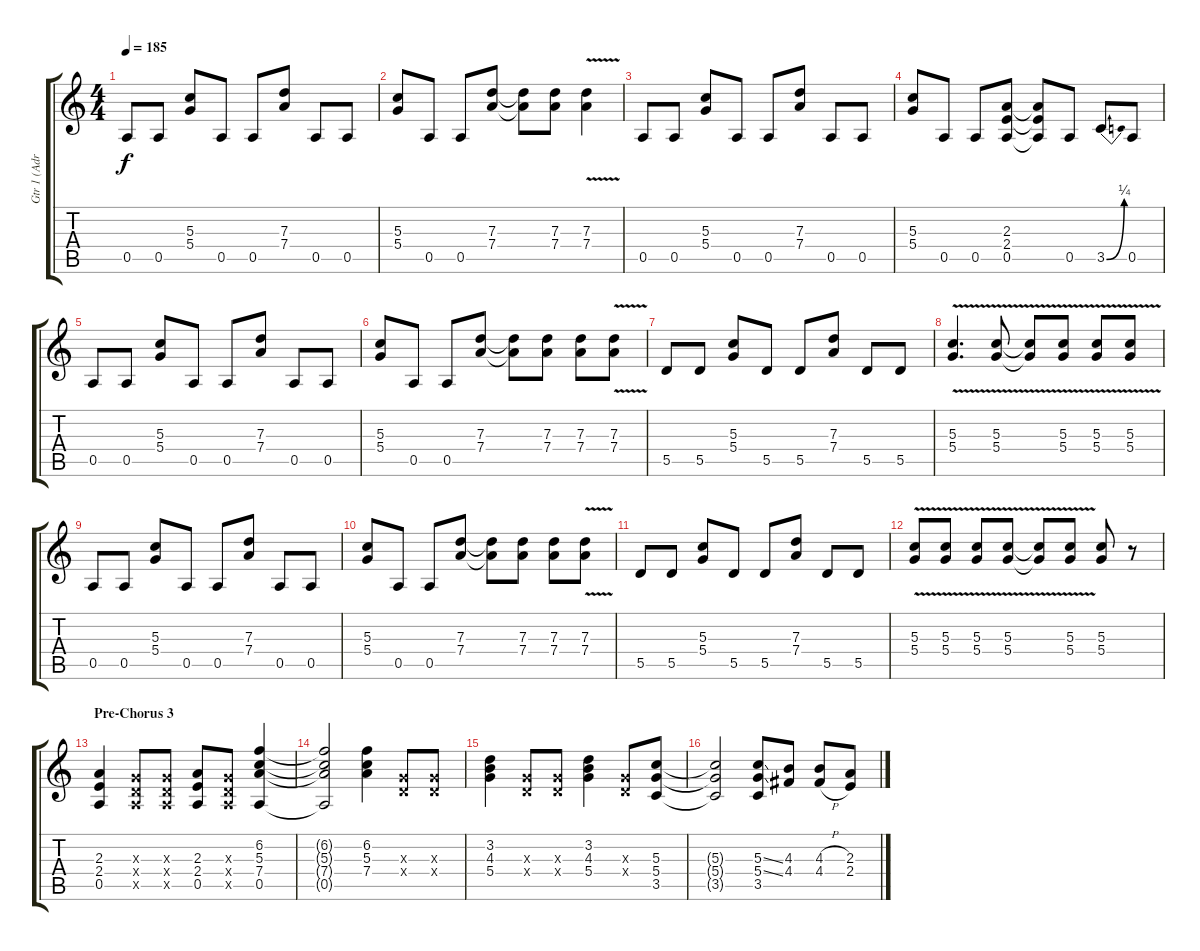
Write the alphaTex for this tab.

\track ("Gtr 1 (Adrian Smith" "Gtr 1 (Adr") {instrument distortionguitar}
\staff {score tabs}
\tuning (E4 B3 G3 D3 A2 E2) {hide}
\ts (4 4)
\tempo 185
\clef g2
\ks c
0.5.8{dy f} 0.5.8 (5.3 5.4).8 0.5.8 0.5.8 (7.3 7.4).8 0.5.8 0.5.8 |
(5.3 5.4).8 0.5.8 0.5.8 (7.3 7.4).8 (7.3{t} 7.4{t}).8 (7.3 7.4).8 (7.3{v} 7.4{v}).4 |
0.5.8 0.5.8 (5.3 5.4).8 0.5.8 0.5.8 (7.3 7.4).8 0.5.8 0.5.8 |
(5.3 5.4).8 0.5.8 0.5.8 (2.3 2.4 0.5).8 (2.3{t} 2.4{t} 0.5{t}).8 0.5.8 3.5{be (bend 0 0 60 1)}.8 0.5.8 |
0.5.8 0.5.8 (5.3 5.4).8 0.5.8 0.5.8 (7.3 7.4).8 0.5.8 0.5.8 |
(5.3 5.4).8 0.5.8 0.5.8 (7.3 7.4).8 (7.3{t} 7.4{t}).8 (7.3 7.4).8 (7.3 7.4).8 (7.3{v} 7.4{v}).8 |
5.5.8 5.5.8 (5.3 5.4).8 5.5.8 5.5.8 (7.3 7.4).8 5.5.8 5.5.8 |
(5.3{v} 5.4{v}).4{d} (5.3{v} 5.4{v}).8 (5.3{t} 5.4{t}).8 (5.3{v} 5.4{v}).8 (5.3{v} 5.4{v}).8 (5.3{v} 5.4{v}).8 |
0.5.8 0.5.8 (5.3 5.4).8 0.5.8 0.5.8 (7.3 7.4).8 0.5.8 0.5.8 |
(5.3 5.4).8 0.5.8 0.5.8 (7.3 7.4).8 (7.3{t} 7.4{t}).8 (7.3 7.4).8 (7.3 7.4).8 (7.3{v} 7.4{v}).8 |
5.5.8 5.5.8 (5.3 5.4).8 5.5.8 5.5.8 (7.3 7.4).8 5.5.8 5.5.8 |
(5.3{v} 5.4{v}).8 (5.3{v} 5.4{v}).8 (5.3{v} 5.4{v}).8 (5.3{v} 5.4{v}).8 (5.3{t} 5.4{t}).8 (5.3{v} 5.4{v}).8 (5.3 5.4).8 r.8 |
\section ("" "Pre-Chorus 3")
(2.3 2.4 0.5).4 (0.3{x} 0.4{x} 0.5{x}).8 (0.3{x} 0.4{x} 0.5{x}).8 (2.3 2.4 0.5).8 (0.3{x} 0.4{x} 0.5{x}).8 (6.2 5.3 7.4 0.5).4 |
(6.2{t} 5.3{t} 7.4{t} 0.5{t}).2 (6.2 5.3 7.4).4 (0.3{x} 0.4{x}).8 (0.3{x} 0.4{x}).8 |
(3.2 4.3 5.4).4 (0.3{x} 0.4{x}).8 (0.3{x} 0.4{x}).8 (3.2 4.3 5.4).4 (0.3{x} 0.4{x}).8 (5.3 5.4 3.5).8 |
(5.3{t} 5.4{t} 3.5{t}).2 (5.3{ss} 5.4{ss} 3.5).8 (4.3 4.4).8 (4.3{h} 4.4{h}).8 (2.3 2.4).8
